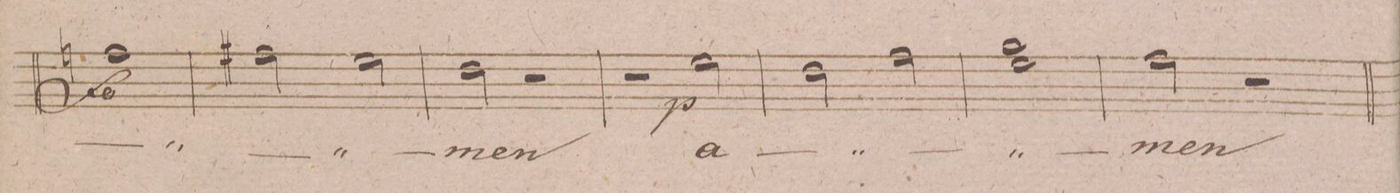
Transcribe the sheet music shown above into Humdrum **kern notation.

**kern	**text	**text	**dynam
*I"Alto.	*	*	*
*clefC3	*	*	*
*k[f#c#g#d#]	*	*	*
*met(c)	*	*	*
*M4/4	*	*	*
1gn\	.	.	f
=290	=290	=290	=290
2g#X\	.	.	.
2f#\	.	.	.
=291	=291	=291	=291
2e\	-men	.	.
2r	.	.	.
=292	=292	=292	=292
2r	.	.	.
2f#\	a-	.	p
=293	=293	=293	=293
2e\	.	.	.
2g#\	.	.	.
=294	=294	=294	=294
1a\ 1f#\	.	.	.
=295	=295	=295	=295
2g#\	-men	.	.
2r	.	.	.
=296	=296	=296	=296
*-	*-	*-	*-
